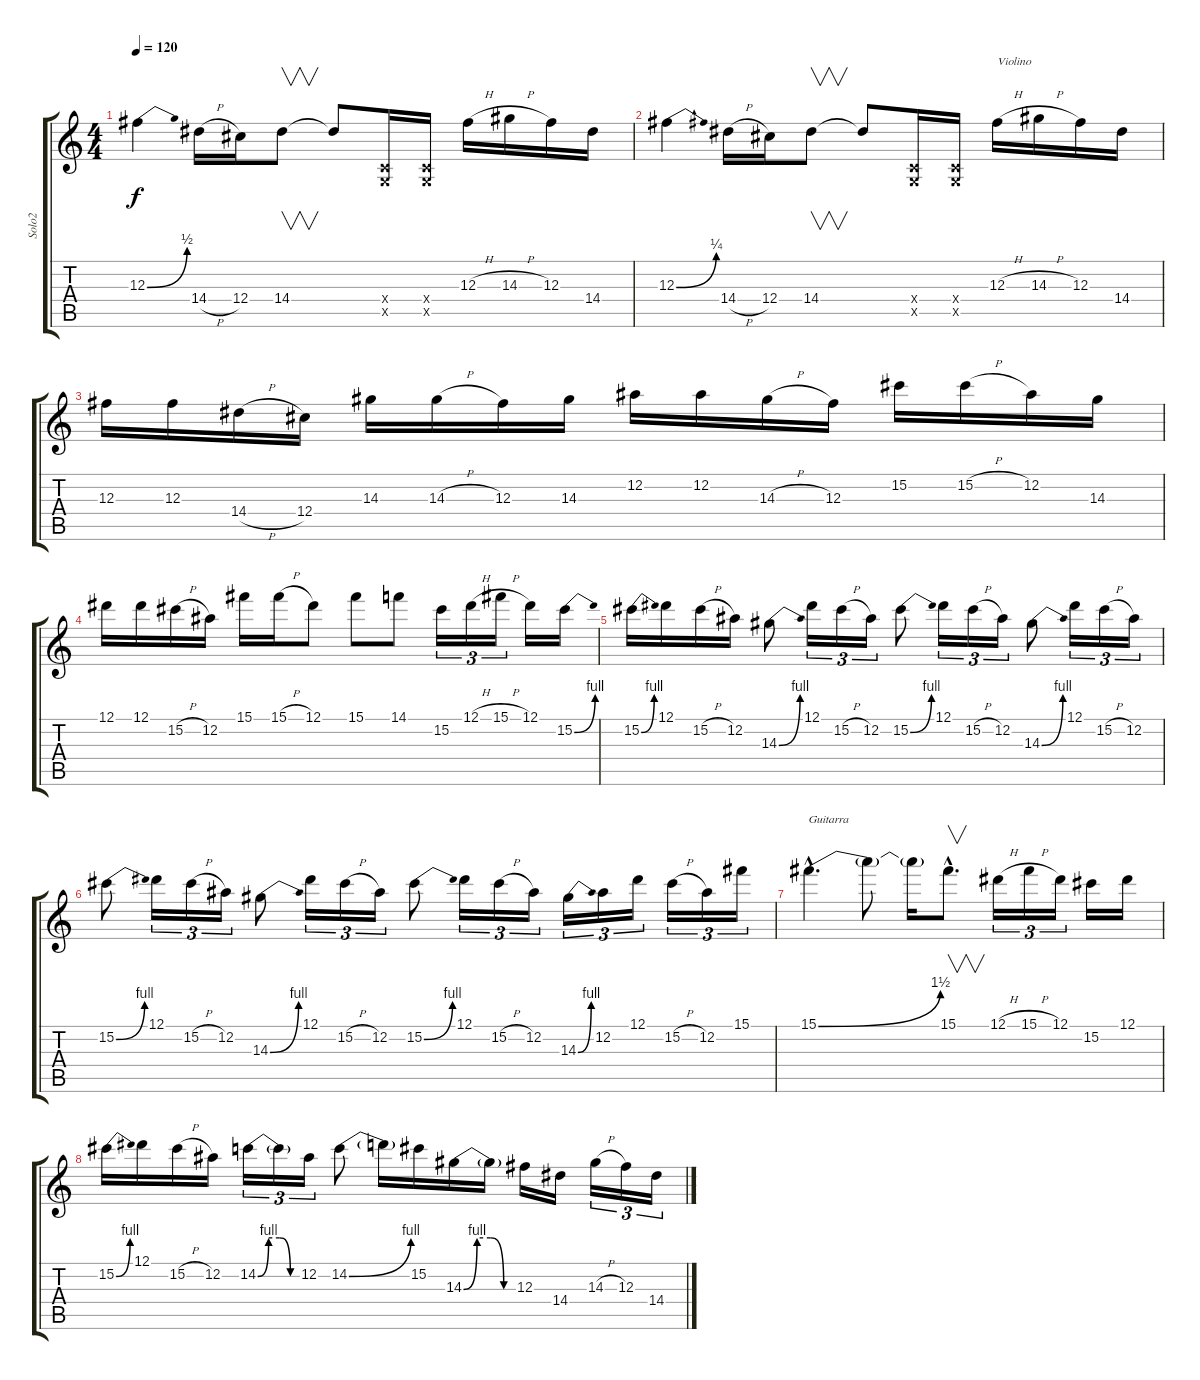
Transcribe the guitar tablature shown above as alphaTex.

\track ("Solo2" "Solo2") {instrument overdrivenguitar}
\staff {score tabs}
\tuning (Eb4 Bb3 Gb3 Db3 Ab2 Eb2) {hide}
\ts (4 4)
\tempo 120
\clef g2
\ks c
12.3{be (bend 0 0 60 2)}.4{dy f} 14.4{h}.16 12.4.16 14.4.8{v} 14.4{t}.8 (-1.4{x} -1.5{x}).16 (-1.4{x} -1.5{x}).16 12.3{h}.16 14.3{h}.16 12.3.16 14.4.16 |
12.3{be (bend 0 0 60 1)}.4 14.4{h}.16 12.4.16 14.4.8{v} 14.4{t}.8 (-1.4{x} -1.5{x}).16 (-1.4{x} -1.5{x}).16 12.3{h}.16{txt "Violino" instrument violin} 14.3{h}.16 12.3.16 14.4.16 |
12.3.16 12.3.16 14.4{h}.16 12.4.16 14.3.16 14.3{h}.16 12.3.16 14.3.16 12.2.16 12.2.16 14.3{h}.16 12.3.16 15.2.16 15.2{h}.16 12.2.16 14.3.16 |
12.1.16 12.1.16 15.2{h}.16 12.2.16 15.1.16 15.1{h}.16 12.1.8 15.1.8 14.1.8 15.2.16{tu (3 2)} 12.1{h}.16{tu (3 2)} 15.1{h}.16{tu (3 2)} 12.1.16 15.2{be (bend 0 0 60 4)}.16 |
15.2{be (bend 0 0 60 4)}.16 12.1.16 15.2{h}.16 12.2.16 14.3{be (bend 0 0 60 4)}.8 12.1.16{tu (3 2)} 15.2{h}.16{tu (3 2)} 12.2.16{tu (3 2)} 15.2{be (bend 0 0 60 4)}.8 12.1.16{tu (3 2)} 15.2{h}.16{tu (3 2)} 12.2.16{tu (3 2)} 14.3{be (bend 0 0 60 4)}.8 12.1.16{tu (3 2)} 15.2{h}.16{tu (3 2)} 12.2.16{tu (3 2)} |
15.2{be (bend 0 0 60 4)}.8 12.1.16{tu (3 2)} 15.2{h}.16{tu (3 2)} 12.2.16{tu (3 2)} 14.3{be (bend 0 0 60 4)}.8 12.1.16{tu (3 2)} 15.2{h}.16{tu (3 2)} 12.2.16{tu (3 2)} 15.2{be (bend 0 0 60 4)}.8 12.1.16{tu (3 2)} 15.2{h}.16{tu (3 2)} 12.2.16{tu (3 2)} 14.3{be (bend 0 0 60 4)}.16{tu (3 2)} 12.2.16{tu (3 2)} 12.1.16{tu (3 2)} 15.2{h}.16{tu (3 2)} 12.2.16{tu (3 2)} 15.1.16{tu (3 2)} |
15.1{be (bend 0 0 60 6) hac}.4{d txt "Guitarra" instrument overdrivenguitar} 15.1{t}.8 15.1{t}.16 15.1{hac}.8{v d} 12.1{h}.16{tu (3 2)} 15.1{h}.16{tu (3 2)} 12.1.16{tu (3 2)} 15.2.16 12.1.16 |
15.2{be (bend 0 0 60 4)}.16 12.1.16 15.2{h}.16 12.2.16 14.2{be (custom 0 0 15 4 30 4 45 0 60 0)}.16{tu (3 2)} 14.2{t}.16{tu (3 2)} 12.2.16{tu (3 2)} 14.2{be (bend 0 0 60 4)}.8 14.2{t}.16 15.2.16 14.3{be (custom 0 0 15 4 30 4 45 0 60 0)}.16 14.3{t}.16 12.3.16 14.4.16 14.3{h}.16{tu (3 2)} 12.3.16{tu (3 2)} 14.4.16{tu (3 2)}
